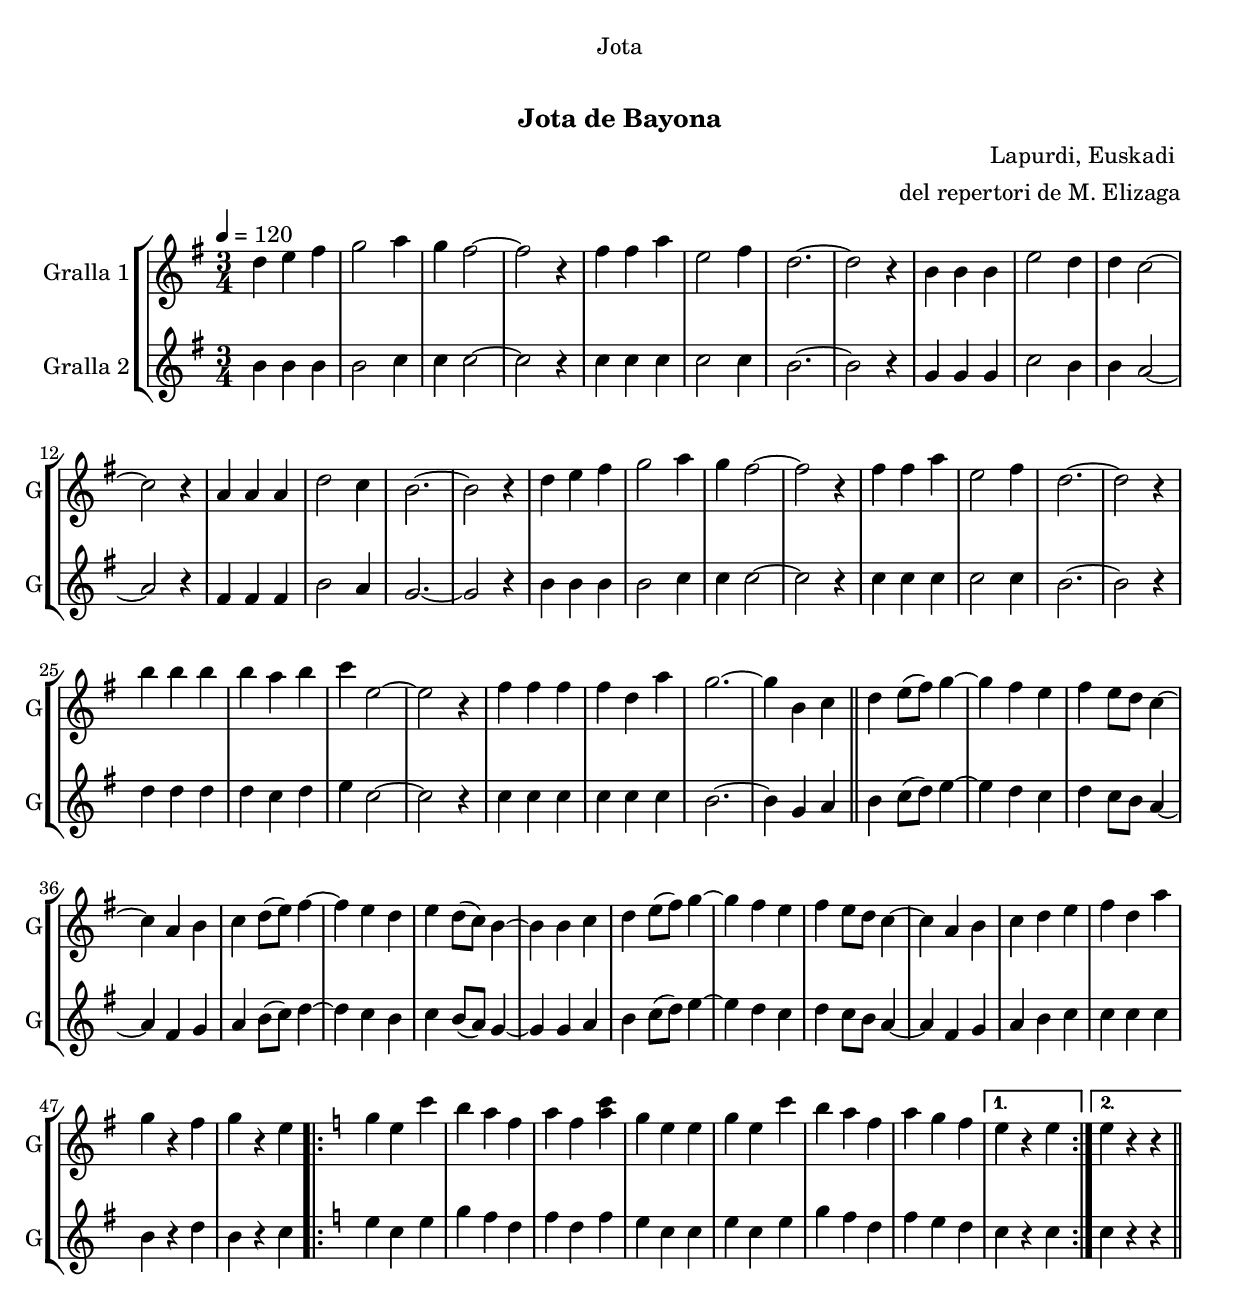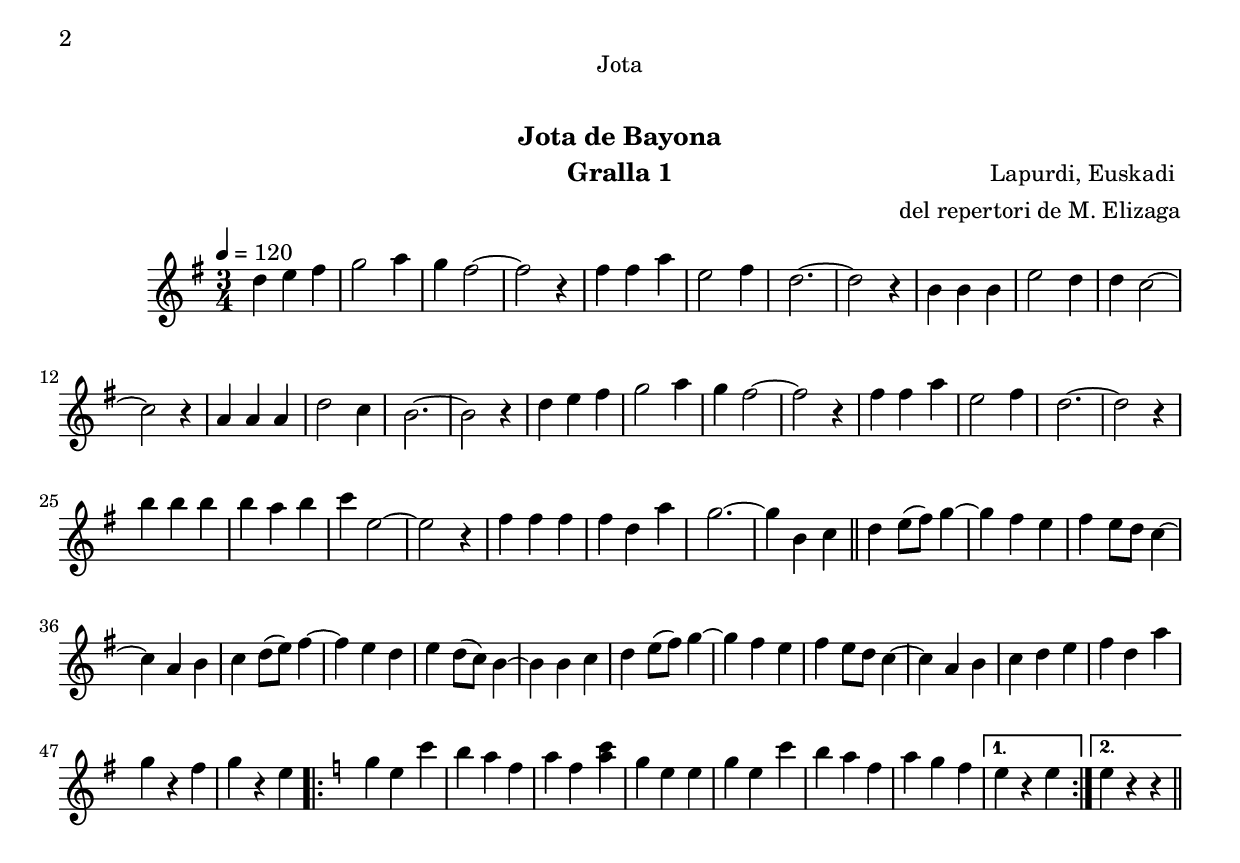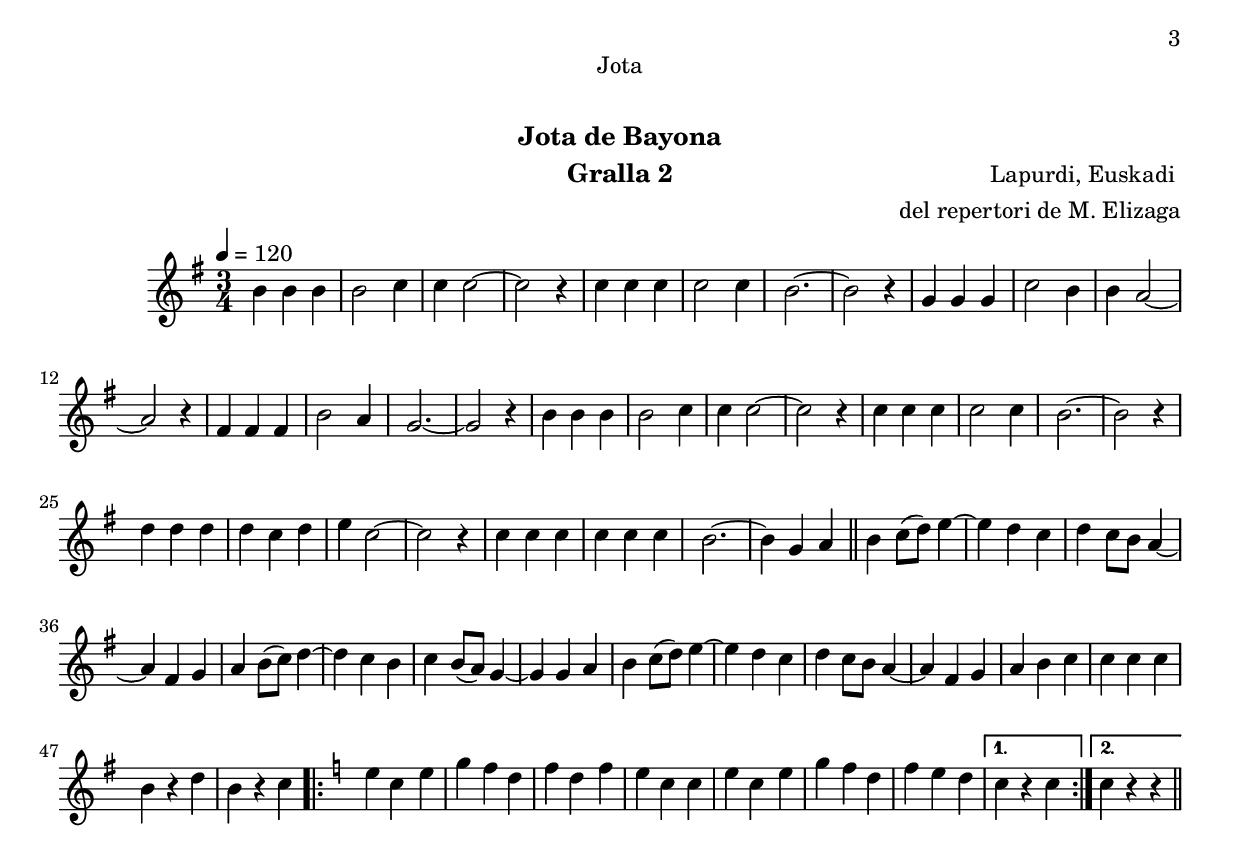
\version "2.22.1"

\header {
  dedication="Jota"
  title="   "
  subtitle="Jota de Bayona"
  subsubtitle=""
  poet=""
  meter=""
  piece=""
  composer="Lapurdi, Euskadi "
  arranger="del repertori de M. Elizaga"
  opus=""
  instrument=""
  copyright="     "
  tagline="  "
}

liniaroAa =
\relative d''
{
  \tempo 4=120
  \clef treble
  \key g \major
  \time 3/4
  d4 e fis  |
  g2 a4  |
  g4 fis2 ~  |
  fis2 r4  |
  %05
  fis4 fis a  |
  e2 fis4  |
  d2. ~ ~  |
  d2 r4  |
  b4 b b  |
  %10
  e2 d4  |
  d4 c2 ~  |
  c2 r4  |
  a4 a a  |
  d2 c4  |
  %15
  b2. ~  |
  b2 r4  |
  d4 e fis  |
  g2 a4  |
  g4 fis2 ~  |
  %20
  fis2 r4  |
  fis4 fis a  |
  e2 fis4  |
  d2. ~  |
  d2 r4  |
  %25
  b'4 b b  |
  b4 a b  |
  c4 e,2 ~  |
  e2 r4  |
  fis4 fis fis  |
  %30
  fis4 d a'  |
  g2. ~  |
  g4 b, c  \bar "||"
  d4 e8 ( fis ) g4 ~  |
  g4 fis e  |
  %35
  fis4 e8 d c4 ~   |
  c4 a b  |
  c4 d8 ( e ) fis4 ~  |
  fis4 e d  |
  e4 d8 ( c ) b4 ~  |
  %40
  b4 b c  |
  d4 e8 ( fis ) g4 ~  |
  g4 fis e  |
  fis4 e8 d c4 ~   |
  c4 a b  |
  %45
  c4 d e  |
  fis4 d a'  |
  g4 r fis  |
  g4 r e  |
  \key c \major   \repeat volta 2 { g4 e c'  |
  %50
  b4 a f  |
  a4 f <a c>  |
  g4 e e  |
  g4 e c'  |
  b4 a f  |
  %55
  a4 g f }
  \alternative { { e4 r e }
  { e4 r r } } \bar "||"
}

liniaroAb =
\relative b'
{
  \tempo 4=120
  \clef treble
  \key g \major
  \time 3/4
  b4 b b  |
  b2 c4  |
  c4 c2 ~  |
  c2 r4  |
  %05
  c4 c c  |
  c2 c4  |
  b2. ~ ~  |
  b2 r4  |
  g4 g g  |
  %10
  c2 b4  |
  b4 a2 ~  |
  a2 r4  |
  fis4 fis fis  |
  b2 a4  |
  %15
  g2. ~  |
  g2 r4  |
  b4 b b  |
  b2 c4  |
  c4 c2 ~  |
  %20
  c2 r4  |
  c4 c c  |
  c2 c4  |
  b2. ~  |
  b2 r4  |
  %25
  d4 d d  |
  d4 c d  |
  e4 c2 ~  |
  c2 r4  |
  c4 c c  |
  %30
  c4 c c  |
  b2. ~  |
  b4 g a  \bar "||"
  b4 c8 ( d ) e4 ~  |
  e4 d c  |
  %35
  d4 c8 b a4 ~   |
  a4 fis g  |
  a4 b8 ( c ) d4 ~  |
  d4 c b  |
  c4 b8 ( a ) g4 ~  |
  %40
  g4 g a  |
  b4 c8 ( d ) e4 ~  |
  e4 d c  |
  d4 c8 b a4 ~   |
  a4 fis g  |
  %45
  a4 b c  |
  c4 c c  |
  b4 r d  |
  b4 r c  |
  \key c \major   \repeat volta 2 { e4 c e  |
  %50
  g4 f d  |
  f4 d f  |
  e4 c c  |
  e4 c e  |
  g4 f d  |
  %55
  f4 e d }
  \alternative { { c4 r c }
  { c4 r r } } \bar "||"
}

\bookpart {
  \score {
    \new StaffGroup {
      \override Score.RehearsalMark #'self-alignment-X = #LEFT
      <<
        \new Staff \with {instrumentName = #"Gralla 1" shortInstrumentName = #"G"} \liniaroAa
        \new Staff \with {instrumentName = #"Gralla 2" shortInstrumentName = #"G"} \liniaroAb
      >>
    }
    \layout {}
  }
  \score { \unfoldRepeats
    \new StaffGroup {
      \override Score.RehearsalMark #'self-alignment-X = #LEFT
      <<
        \new Staff \with {instrumentName = #"Gralla 1" shortInstrumentName = #"G"} \liniaroAa
        \new Staff \with {instrumentName = #"Gralla 2" shortInstrumentName = #"G"} \liniaroAb
      >>
    }
    \midi {
      \set Staff.midiInstrument = "oboe"
      \set DrumStaff.midiInstrument = "drums"
    }
  }
}

\bookpart {
  \header {instrument="Gralla 1"}
  \score {
    \new StaffGroup {
      \override Score.RehearsalMark #'self-alignment-X = #LEFT
      <<
        \new Staff \liniaroAa
      >>
    }
    \layout {}
  }
  \score { \unfoldRepeats
    \new StaffGroup {
      \override Score.RehearsalMark #'self-alignment-X = #LEFT
      <<
        \new Staff \liniaroAa
      >>
    }
    \midi {
      \set Staff.midiInstrument = "oboe"
      \set DrumStaff.midiInstrument = "drums"
    }
  }
}

\bookpart {
  \header {instrument="Gralla 2"}
  \score {
    \new StaffGroup {
      \override Score.RehearsalMark #'self-alignment-X = #LEFT
      <<
        \new Staff \liniaroAb
      >>
    }
    \layout {}
  }
  \score { \unfoldRepeats
    \new StaffGroup {
      \override Score.RehearsalMark #'self-alignment-X = #LEFT
      <<
        \new Staff \liniaroAb
      >>
    }
    \midi {
      \set Staff.midiInstrument = "oboe"
      \set DrumStaff.midiInstrument = "drums"
    }
  }
}

